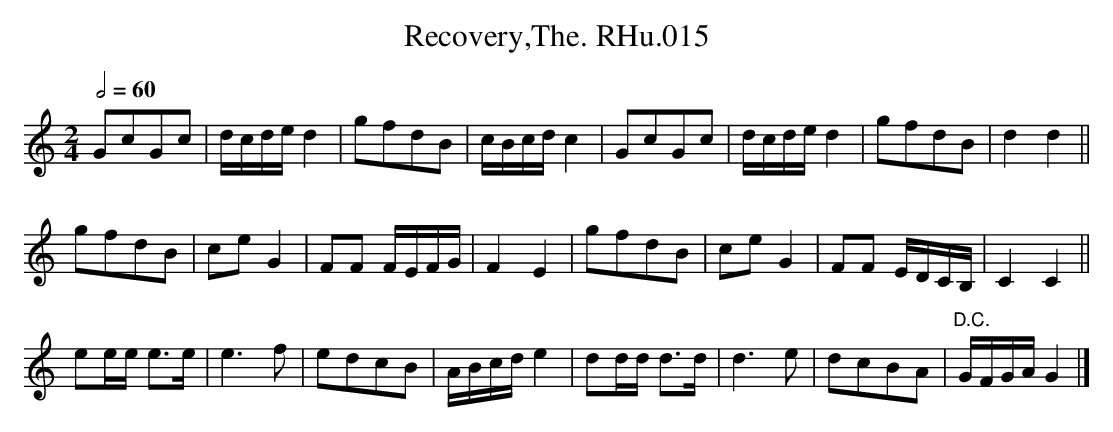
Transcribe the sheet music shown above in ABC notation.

X:1
T:Recovery,The. RHu.015
M:2/4
L:1/8
Q:1/2=60
K:C major
GcGc|d/c/d/e/d2|gfdB|c/B/c/d/c2|GcGc|d/c/d/e/d2|gfdB|d2d2||!
gfdB|ceG2|FF F/E/F/G/|F2E2|gfdB|ceG2|FF E/D/C/B,/|C2C2||!
ee/e/ e>e|e3f|edcB|A/B/c/d/e2|dd/d/ d>d|d3e|dcBA|"D.C."G/F/G/A/G2|]
